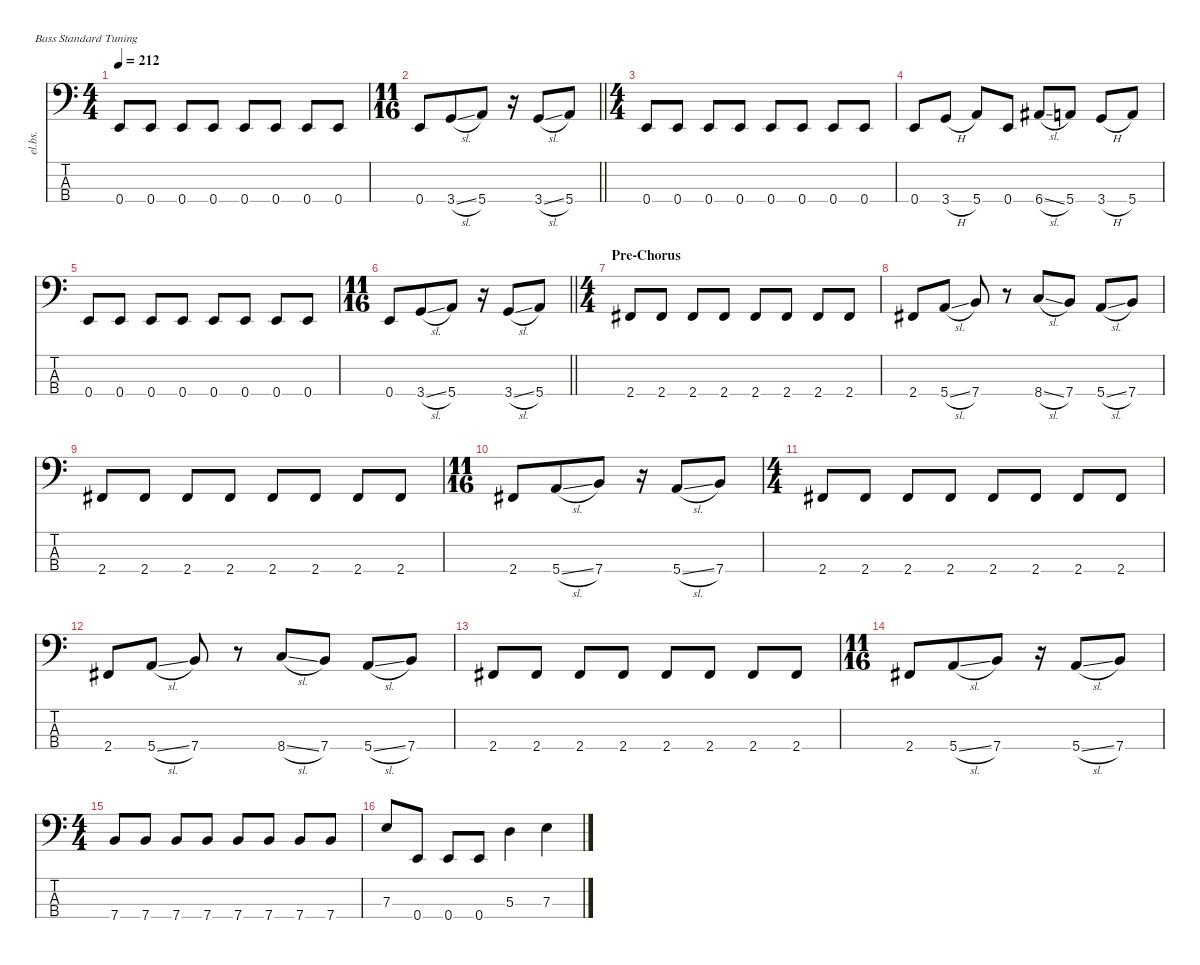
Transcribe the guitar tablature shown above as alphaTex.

\defaultSystemsLayout 4
\hideDynamics
\bracketExtendMode nobrackets
\track ("Cliff Burton" "el.bs.") {mute instrument electricbassfinger}
\staff {score tabs}
\tuning (G2 D2 A1 E1)
\ts (4 4)
\tempo 212
\clef f4
\ks c
0.4.8{dy fff} 0.4.8 0.4.8 0.4.8 0.4.8 0.4.8 0.4.8 0.4.8 |
\ts (11 16)
\beaming (8 3 2)
\barLineRight lightlight
0.4.8 3.4{sl}.8 5.4.8 r.16 3.4{sl}.8 5.4.8 |
\ts (4 4)
\beaming (8 2 2 2 2)
0.4.8 0.4.8 0.4.8 0.4.8 0.4.8 0.4.8 0.4.8 0.4.8 |
0.4.8 3.4{h}.8 5.4.8 0.4.8 6.4{sl acc #}.8 5.4.8 3.4{h}.8 5.4.8 |
0.4.8 0.4.8 0.4.8 0.4.8 0.4.8 0.4.8 0.4.8 0.4.8 |
\ts (11 16)
\beaming (8 3 2)
\barLineRight lightlight
0.4.8 3.4{sl}.8 5.4.8 r.16 3.4{sl}.8 5.4.8 |
\ts (4 4)
\beaming (8 2 2 2 2)
\section ("" "Pre-Chorus")
2.4{acc #}.8 2.4{acc #}.8 2.4{acc #}.8 2.4{acc #}.8 2.4{acc #}.8 2.4{acc #}.8 2.4{acc #}.8 2.4{acc #}.8 |
2.4{acc #}.8 5.4{sl}.8 7.4.8 r.8 8.4{sl}.8 7.4.8 5.4{sl}.8 7.4.8 |
2.4{acc #}.8 2.4{acc #}.8 2.4{acc #}.8 2.4{acc #}.8 2.4{acc #}.8 2.4{acc #}.8 2.4{acc #}.8 2.4{acc #}.8 |
\ts (11 16)
\beaming (8 3 2)
2.4{acc #}.8 5.4{sl}.8 7.4.8 r.16 5.4{sl}.8 7.4.8 |
\ts (4 4)
\beaming (8 2 2 2 2)
2.4{acc #}.8 2.4{acc #}.8 2.4{acc #}.8 2.4{acc #}.8 2.4{acc #}.8 2.4{acc #}.8 2.4{acc #}.8 2.4{acc #}.8 |
2.4{acc #}.8 5.4{sl}.8 7.4.8 r.8 8.4{sl}.8 7.4.8 5.4{sl}.8 7.4.8 |
2.4{acc #}.8 2.4{acc #}.8 2.4{acc #}.8 2.4{acc #}.8 2.4{acc #}.8 2.4{acc #}.8 2.4{acc #}.8 2.4{acc #}.8 |
\ts (11 16)
\beaming (8 3 2)
2.4{acc #}.8 5.4{sl}.8 7.4.8 r.16 5.4{sl}.8 7.4.8 |
\ts (4 4)
\beaming (8 2 2 2 2)
7.4.8 7.4.8 7.4.8 7.4.8 7.4.8 7.4.8 7.4.8 7.4.8 |
7.3.8 0.4.8 0.4.8 0.4.8 5.3.4 7.3.4
